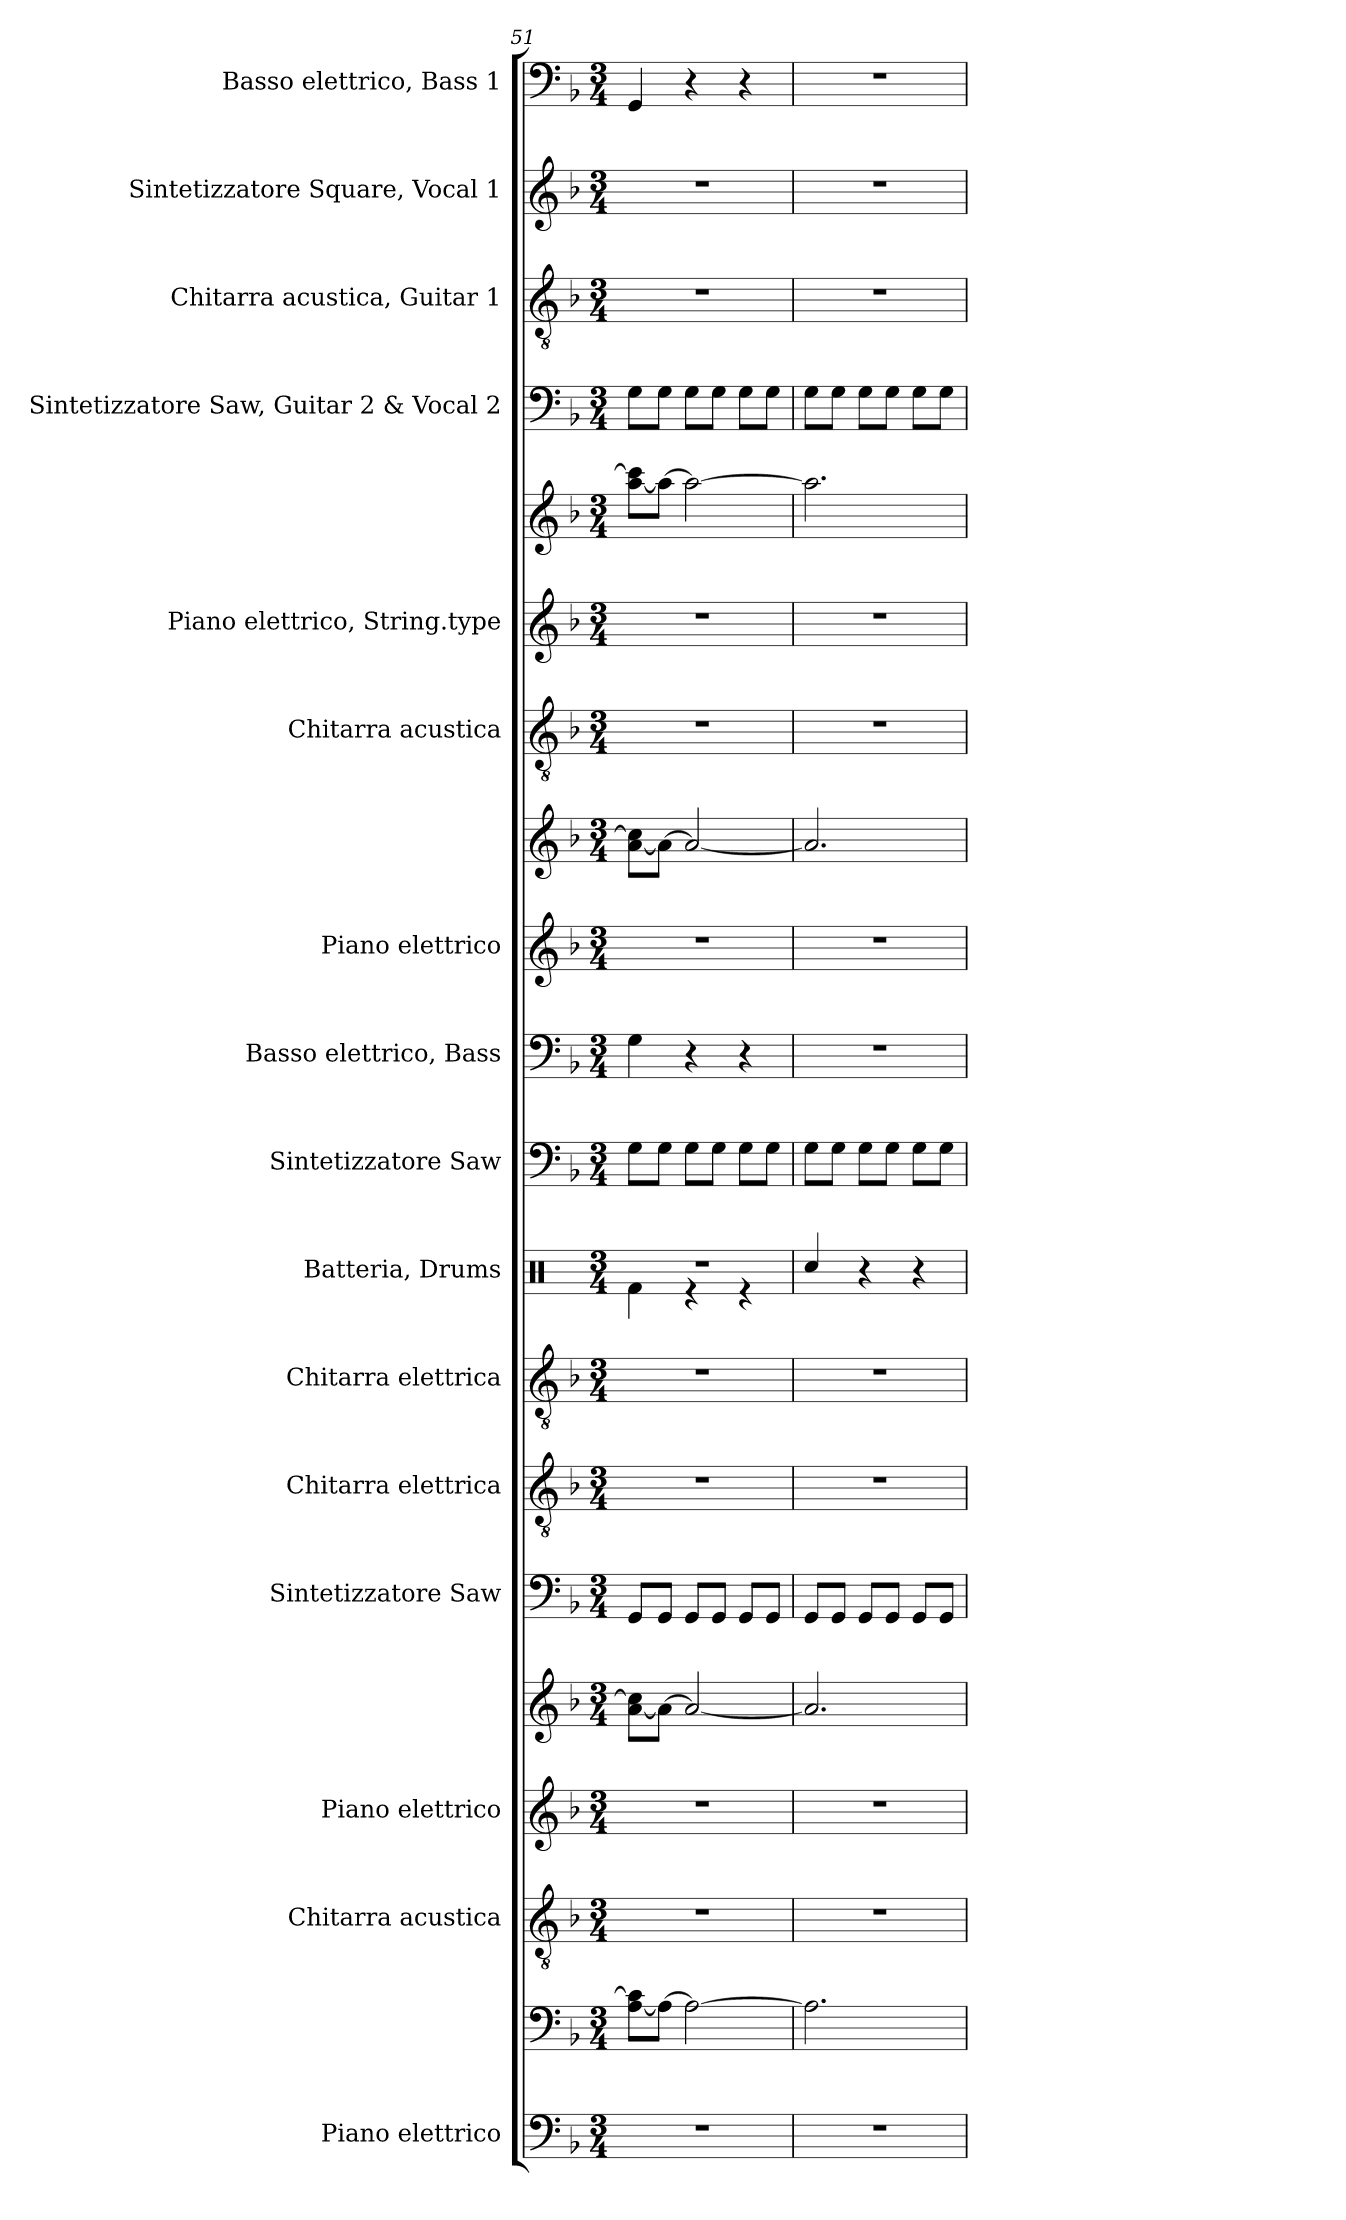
**kern	**kern	**kern	**kern	**kern	**kern	**kern	**kern	**kern	**kern	**kern	**kern	**kern	**kern	**kern	**kern	**kern	**kern	**kern	**kern
*part16	*part16	*part15	*part14	*part14	*part13	*part12	*part11	*part10	*part9	*part8	*part7	*part7	*part6	*part5	*part5	*part4	*part3	*part2	*part1
*staff20	*staff19	*staff18	*staff17	*staff16	*staff15	*staff14	*staff13	*staff12	*staff11	*staff10	*staff9	*staff8	*staff7	*staff6	*staff5	*staff4	*staff3	*staff2	*staff1
*I"Piano elettrico	*	*I"Chitarra acustica	*I"Piano elettrico	*	*I"Sintetizzatore Saw	*I"Chitarra elettrica	*I"Chitarra elettrica	*I"Batteria,  Drums	*I"Sintetizzatore Saw	*I"Basso elettrico,  Bass	*I"Piano elettrico	*	*I"Chitarra acustica	*I"Piano elettrico,  String.type	*	*I"Sintetizzatore Saw,  Guitar 2 &amp; Vocal 2	*I"Chitarra acustica,  Guitar 1	*I"Sintetizzatore Square,  Vocal 1	*I"Basso elettrico,  Bass 1
*	*	*	*	*	*I'Sint.	*I'Chit. el.	*I'Chit. el.	*I'Batt.	*I'Sint.	*I'B. el.	*	*	*	*	*	*I'Sint.	*	*I'Sint.	*I'B. el.
*clefF4	*clefF4	*clefGv2	*clefG2	*clefG2	*clefF4	*clefGv2	*clefGv2	*clefX	*clefF4	*clefF4	*clefG2	*clefG2	*clefGv2	*clefG2	*clefG2	*clefF4	*clefGv2	*clefG2	*clefF4
*	*	*	*	*	*	*	*	*	*	*ITrd7c12	*	*	*	*	*	*	*	*	*ITrd7c12
*k[b-]	*k[b-]	*k[b-]	*k[b-]	*k[b-]	*k[b-]	*k[b-]	*k[b-]	*k[]	*k[b-]	*k[b-]	*k[b-]	*k[b-]	*k[b-]	*k[b-]	*k[b-]	*k[b-]	*k[b-]	*k[b-]	*k[b-]
*M3/4	*M3/4	*M3/4	*M3/4	*M3/4	*M3/4	*M3/4	*M3/4	*M3/4	*M3/4	*M3/4	*M3/4	*M3/4	*M3/4	*M3/4	*M3/4	*M3/4	*M3/4	*M3/4	*M3/4
=51	=51	=51	=51	=51	=51	=51	=51	=51	=51	=51	=51	=51	=51	=51	=51	=51	=51	=51	=51
*	*	*	*	*	*	*	*	*^	*	*	*	*	*	*	*	*	*	*	*
2.r	[8A\ 8c\]L	2.r	2.r	[8a\ 8cc\]L	8GG/L	2.r	2.r	2.r	4Rf\	8G\L	4GG\	2.r	[8a\ 8cc\]L	2.r	2.r	[8aa\ 8ccc\]L	8G\L	2.r	2.r	4GGG/
.	8A\J_	.	.	8a\J_	8GG/J	.	.	.	.	8G\J	.	.	8a\J_	.	.	8aa\J_	8G\J	.	.	.
.	2A\_	.	.	2a/_	8GG/L	.	.	.	4r	8G\L	4r	.	2a/_	.	.	2aa\_	8G\L	.	.	4r
.	.	.	.	.	8GG/J	.	.	.	.	8G\J	.	.	.	.	.	.	8G\J	.	.	.
.	.	.	.	.	8GG/L	.	.	.	4r	8G\L	4r	.	.	.	.	.	8G\L	.	.	4r
.	.	.	.	.	8GG/J	.	.	.	.	8G\J	.	.	.	.	.	.	8G\J	.	.	.
*	*	*	*	*	*	*	*	*v	*v	*	*	*	*	*	*	*	*	*	*	*
=52	=52	=52	=52	=52	=52	=52	=52	=52	=52	=52	=52	=52	=52	=52	=52	=52	=52	=52	=52
2.r	2.A\]	2.r	2.r	2.a/]	8GG/L	2.r	2.r	4Rcc/	8G\L	2.r	2.r	2.a/]	2.r	2.r	2.aa\]	8G\L	2.r	2.r	2.r
.	.	.	.	.	8GG/J	.	.	.	8G\J	.	.	.	.	.	.	8G\J	.	.	.
.	.	.	.	.	8GG/L	.	.	4r	8G\L	.	.	.	.	.	.	8G\L	.	.	.
.	.	.	.	.	8GG/J	.	.	.	8G\J	.	.	.	.	.	.	8G\J	.	.	.
.	.	.	.	.	8GG/L	.	.	4r	8G\L	.	.	.	.	.	.	8G\L	.	.	.
.	.	.	.	.	8GG/J	.	.	.	8G\J	.	.	.	.	.	.	8G\J	.	.	.
=	=	=	=	=	=	=	=	=	=	=	=	=	=	=	=	=	=	=	=
*-	*-	*-	*-	*-	*-	*-	*-	*-	*-	*-	*-	*-	*-	*-	*-	*-	*-	*-	*-
